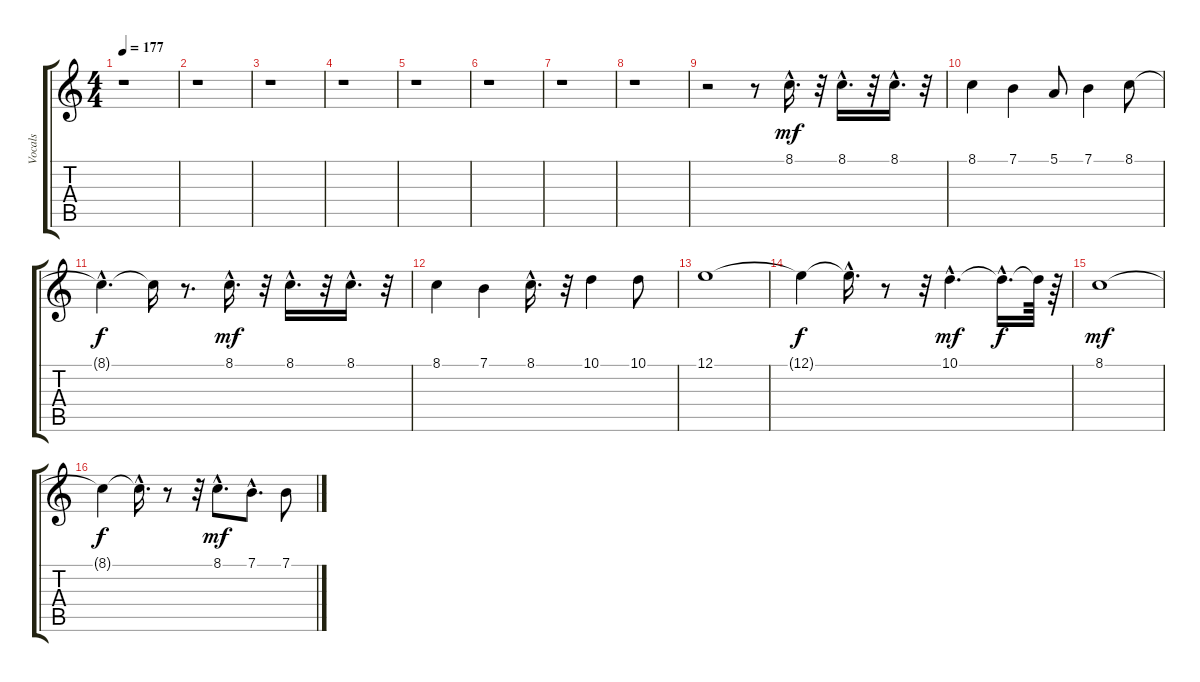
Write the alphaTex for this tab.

\track ("Vocals" "Vocals") {instrument tenorsax}
\staff {score tabs}
\tuning (E4 B3 G3 D3 A2 E2) {hide}
\ts (4 4)
\tempo 177
\clef g2
\ks c
r.1{dy mf} |
r.1 |
r.1 |
r.1 |
r.1 |
r.1 |
r.1 |
r.1 |
r.2 r.8 8.1{hac}.16{d} r.32 8.1{hac}.16{d} r.32 8.1{hac}.16{d} r.32 |
8.1.4 7.1.4 5.1.8 7.1.4 8.1.8 |
8.1{hac t}.4{d dy f} 8.1{t}.16 r.8{d} 8.1{hac}.16{d dy mf} r.32 8.1{hac}.16{d} r.32 8.1{hac}.16{d} r.32 |
8.1.4 7.1.4 8.1{hac}.16{d} r.32 10.1.4 10.1.8 |
12.1.1 |
12.1{t}.4{dy f} 12.1{hac t}.16{d} r.8 r.32 10.1{hac}.4{d dy mf} 10.1{hac t}.16{d dy f} 10.1{t}.64 r.64 |
8.1.1{dy mf} |
8.1{t}.4{dy f} 8.1{hac t}.16{d} r.8 r.32 8.1{hac}.8{d dy mf} 7.1{hac}.8{d} 7.1.8
